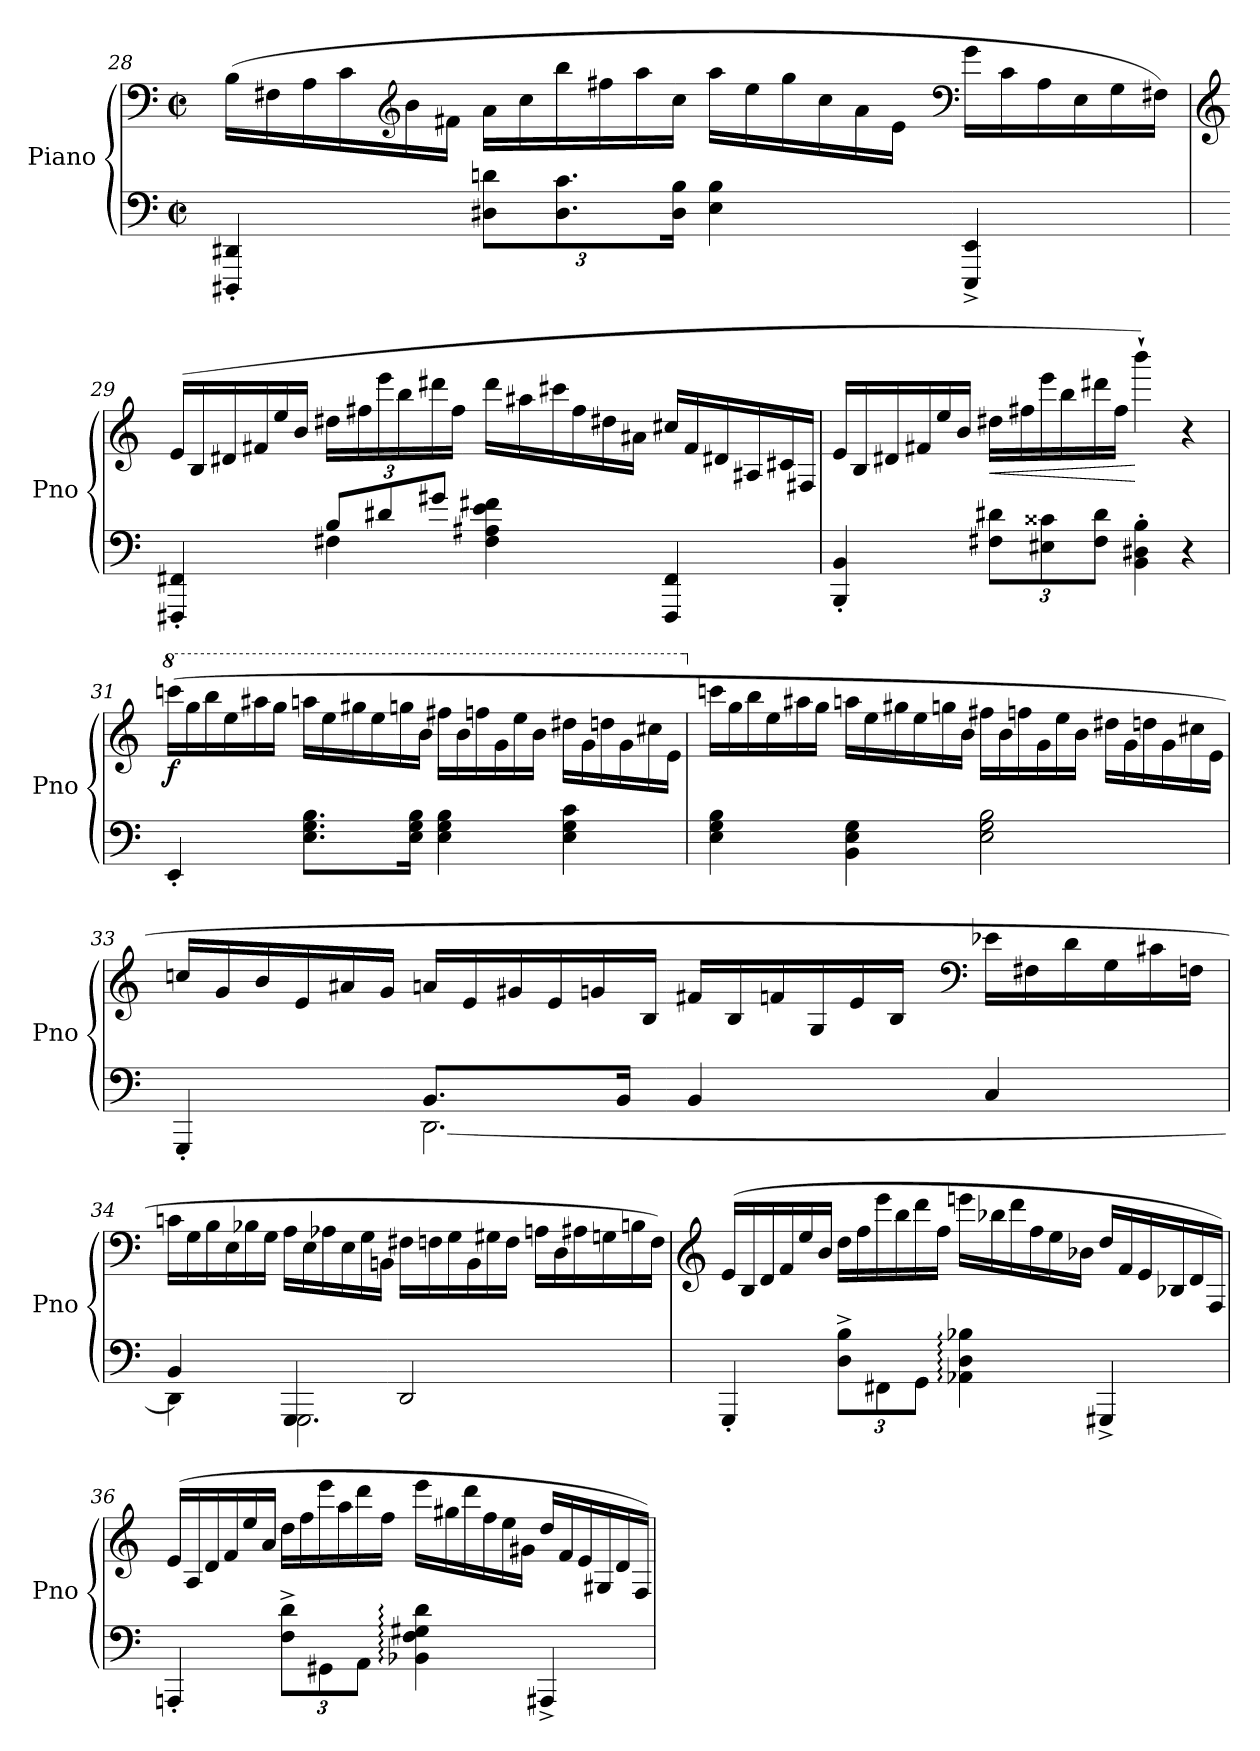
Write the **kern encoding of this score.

**kern	**kern	**dynam
*part1	*part1	*part1
*staff2	*staff1	*staff1/2
*I"Piano	*	*
*I'Pno	*	*
!!LO:LB:g=z
*clefF4	*clefF4	*
*k[]	*k[]	*
*M4/4	*M4/4	*
*met(c|)	*met(c|)	*
*	*Xtuplet	*
=28	=28	=28
4DDD#X/' 4DD#X/'	(24B\LL	.
.	24F#X\	.
.	24A\	.
.	24c\	.
*	*clefG2	*
.	24b\	.
.	24f#X\JJ	.
*Xbrackettup	*	*
12D#X\ 12dn\L	24a\LL	.
.	24cc\	.
12.D#\ 12.c\	24bb\	.
.	24ff#X\	.
.	24aa\	.
24D#\ 24B\Jk	24cc\JJ	.
4E\ 4B\	24aa\LL	.
.	24ee\	.
.	24gg\	.
.	24cc\	.
.	24a\	.
.	24e\JJ	.
*	*clefF4	*
4EEE/^ 4EE/^	24g\LL	.
.	24c\	.
.	24A\	.
.	24E\	.
.	24G\	.
.	24F#X\JJ)	.
!!LO:LB:g=z
=29	=29	=29
*	*clefG2	*
*^	*	*
4FFF#X/' 4FF#X/'	4ryy	(24e/LL	.
.	.	24B/	.
.	.	24d#X/	.
.	.	24f#X/	.
.	.	24ee/	.
.	.	24b/JJ	.
12B/L	4F#X\	24dd#X\LL	.
.	.	24ff#X\	.
12d#X/	.	24eee\	.
.	.	24bb\	.
12g#X/J	.	24ddd#X\	.
.	.	24ff#\JJ	.
4F#\ 4A#X\ 4e\ 4f#X\	2ryy	24ddd#\LL	.
.	.	24aa#X\	.
.	.	24ccc#X\	.
.	.	24ff#\	.
.	.	24dd#X\	.
.	.	24a#X\JJ	.
4FFF#/ 4FF#/	.	24cc#X/LL	.
.	.	24f#/	.
.	.	24d#X/	.
.	.	24A#X/	.
.	.	24c#X/	.
.	.	24F#X/JJ	.
*v	*v	*	*
=30	=30	=30
4BBB/' 4BB/'	24e/LL	.
.	24B/	.
.	24d#X/	.
.	24f#X/	.
.	24ee/	.
.	24b/JJ	.
!	!	!LO:HP:b
12F#X\ 12d#X\L	24dd#X\LL	<
.	24ff#X\	.
12E#X\ 12c##X\	24eee\	.
.	24bb\	.
12F#\ 12d#\J	24ddd#X\	.
.	24ff#\JJ	.
4BB\' 4D#X\' 4B\'	4bbb`\)	[
4r	4r	.
!!LO:LB:g=z
=31	=31	=31
*	*8va	*
!	!	!LO:DY:b
4EE'/	(24ccccn\LL	f
.	24ggg\	.
.	24bbb\	.
.	24eee\	.
.	24aaa#X\	.
.	24ggg\JJ	.
8.E\ 8.G\ 8.B\L	24aaan\LL	.
.	24eee\	.
.	24ggg#X\	.
.	24eee\	.
.	24gggn\	.
16E\ 16G\ 16B\Jk	.	.
.	24bb\JJ	.
4E\ 4G\ 4B\	24fff#X\LL	.
.	24bb\	.
.	24fffn\	.
.	24gg\	.
.	24eee\	.
.	24bb\JJ	.
4E\ 4G\ 4c\	24ddd#X\LL	.
.	24gg\	.
.	24dddn\	.
.	24gg\	.
.	24ccc#X\	.
.	24ee\JJ	.
!!LO:PB:g=z
=32	=32	=32
*	*X8va	*
4E\ 4G\ 4B\	24cccn\LL	.
.	24gg\	.
.	24bb\	.
.	24ee\	.
.	24aa#X\	.
.	24gg\JJ	.
4BB\ 4E\ 4G\	24aan\LL	.
.	24ee\	.
.	24gg#X\	.
.	24ee\	.
.	24ggn\	.
.	24b\JJ	.
2E\ 2G\ 2B\	24ff#X\LL	.
.	24b\	.
.	24ffn\	.
.	24g\	.
.	24ee\	.
.	24b\JJ	.
.	24dd#X\LL	.
.	24g\	.
.	24ddn\	.
.	24g\	.
.	24cc#X\	.
.	24e\JJ	.
!!LO:LB:g=z
=33	=33	=33
*^	*	*
4GGG'/	4ryy	24ccn/LL	.
.	.	24g/	.
.	.	24b/	.
.	.	24e/	.
.	.	24a#X/	.
.	.	24g/JJ	.
8.BB/L	[2.DD\	24an/LL	.
.	.	24e/	.
.	.	24g#X/	.
.	.	24e/	.
.	.	24gn/	.
16BB/Jk	.	.	.
.	.	24B/JJ	.
4BB/	.	24f#X/LL	.
.	.	24B/	.
.	.	24fn/	.
.	.	24G/	.
.	.	24e/	.
.	.	24B/JJ	.
*	*	*clefF4	*
4C/	.	24e-X\LL	.
.	.	24F#X\	.
.	.	24d\	.
.	.	24G\	.
.	.	24c#X\	.
.	.	24Fn\JJ	.
!!LO:LB:g=z
=34	=34	=34	=34
4BB/	4DD\]	24cn\LL	.
.	.	24G\	.
.	.	24B\	.
.	.	24E\	.
.	.	24B-X\	.
.	.	24G\JJ	.
4GGG/	2.GGG\	24A\LL	.
.	.	24E\	.
.	.	24A-X\	.
.	.	24E\	.
.	.	24G\	.
.	.	24BBn\JJ	.
2DD/	.	24F#X\LL	.
.	.	24Fn\	.
.	.	24G\	.
.	.	24BB\	.
.	.	24G#X\	.
.	.	24F\JJ	.
.	.	24An\LL	.
.	.	24D\	.
.	.	24A#X\	.
.	.	24Gn\	.
.	.	24Bn\	.
.	.	24F\JJ)	.
*v	*v	*	*
!!LO:LB:g=z
=35	=35	=35
*	*clefG2	*
4GGG'/	(24e/LL	.
.	24B/	.
.	24d/	.
.	24f/	.
.	24ee/	.
.	24b/JJ	.
12D\^ 12B\^L	24dd\LL	.
.	24ff\	.
12FF#X\	24eee\	.
.	24bb\	.
12GG\J	24ddd\	.
.	24ff\JJ	.
4AA-X\: 4D\: 4B-X\:	24eeen\LL	.
.	24bb-X\	.
.	24ddd\	.
.	24ff\	.
.	24ee\	.
.	24b-X\JJ	.
4GGG#X^/	24dd/LL	.
.	24f/	.
.	24e/	.
.	24B-X/	.
.	24d/	.
.	24F/JJ)	.
=36	=36	=36
4AAAn'/	(24e/LL	.
.	24A/	.
.	24d/	.
.	24f/	.
.	24ee/	.
.	24a/JJ	.
12F\^ 12d\^L	24dd\LL	.
.	24ff\	.
12GG#X\	24eee\	.
.	24aa\	.
12AA\J	24ddd\	.
.	24ff\JJ	.
4BB-X\: 4F\: 4G#X\: 4d\:	24eee\LL	.
.	24gg#X\	.
.	24ddd\	.
.	24ff\	.
.	24ee\	.
.	24g#X\JJ	.
4AAA#X^/	24dd/LL	.
.	24f/	.
.	24e/	.
.	24G#X/	.
.	24d/	.
.	24F/JJ)	.
=	=	=
*-	*-	*-
